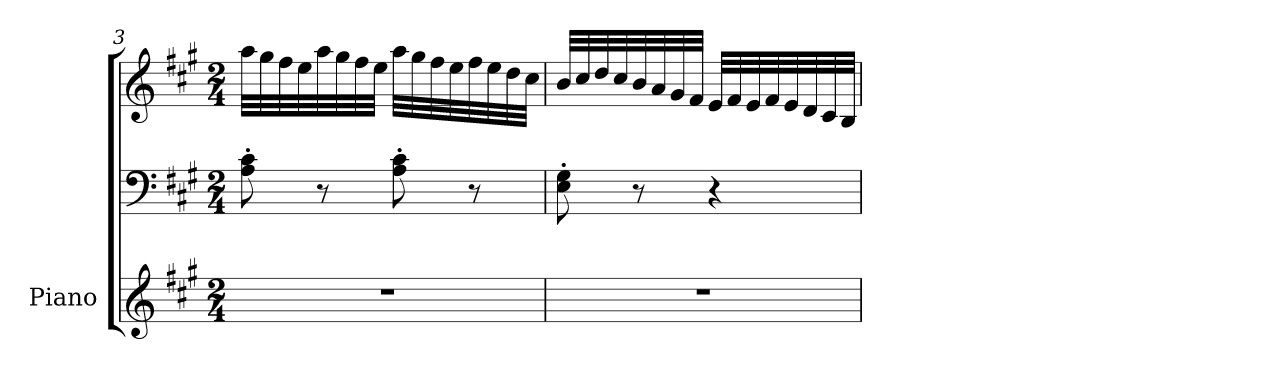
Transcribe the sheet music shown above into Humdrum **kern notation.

**kern	**kern	**kern
*part1	*part1	*part1
*staff3	*staff2	*staff1
*I"Piano	*	*
*I'Pno	*	*
!!LO:LB:g=z
*clefG2	*clefF4	*clefG2
*k[f#c#g#]	*k[f#c#g#]	*k[f#c#g#]
*M2/4	*M2/4	*M2/4
=3	=3	=3
2r	8A\' 8c#\'	32aa\LLL
.	.	32gg#\
.	.	32ff#\
.	.	32ee\
.	8r	32aa\
.	.	32gg#\
.	.	32ff#\
.	.	32ee\JJJ
.	8A\' 8c#\'	32aa\LLL
.	.	32gg#\
.	.	32ff#\
.	.	32ee\
.	8r	32ff#\
.	.	32ee\
.	.	32dd\
.	.	32cc#\JJJ
=4	=4	=4
2r	8E\' 8G#\'	32b/LLL
.	.	32cc#/
.	.	32dd/
.	.	32cc#/
.	8r	32b/
.	.	32a/
.	.	32g#/
.	.	32f#/JJJ
.	4r	32e/LLL
.	.	32f#/
.	.	32e/
.	.	32f#/
.	.	32e/
.	.	32d/
.	.	32c#/
.	.	32B/JJJ
=	=	=
*-	*-	*-
